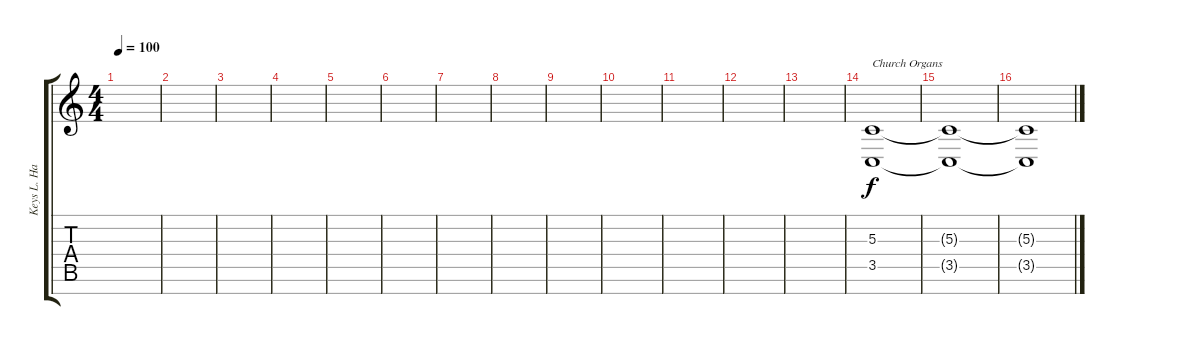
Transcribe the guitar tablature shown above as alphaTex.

\track ("Keys L. Hand" "Keys L. Ha") {instrument churchorgan}
\staff {score tabs}
\tuning (E4 B3 G3 D3 A2 E2 B1) {hide}
\ts (4 4)
\tempo 100
\clef g2
\ks c
|
|
|
|
|
|
|
|
|
\section ("" "")
|
|
|
|
(5.3 3.5).1{txt "Church Organs" instrument churchorgan} |
(5.3{t} 3.5{t}).1 |
(5.3{t} 3.5{t}).1
